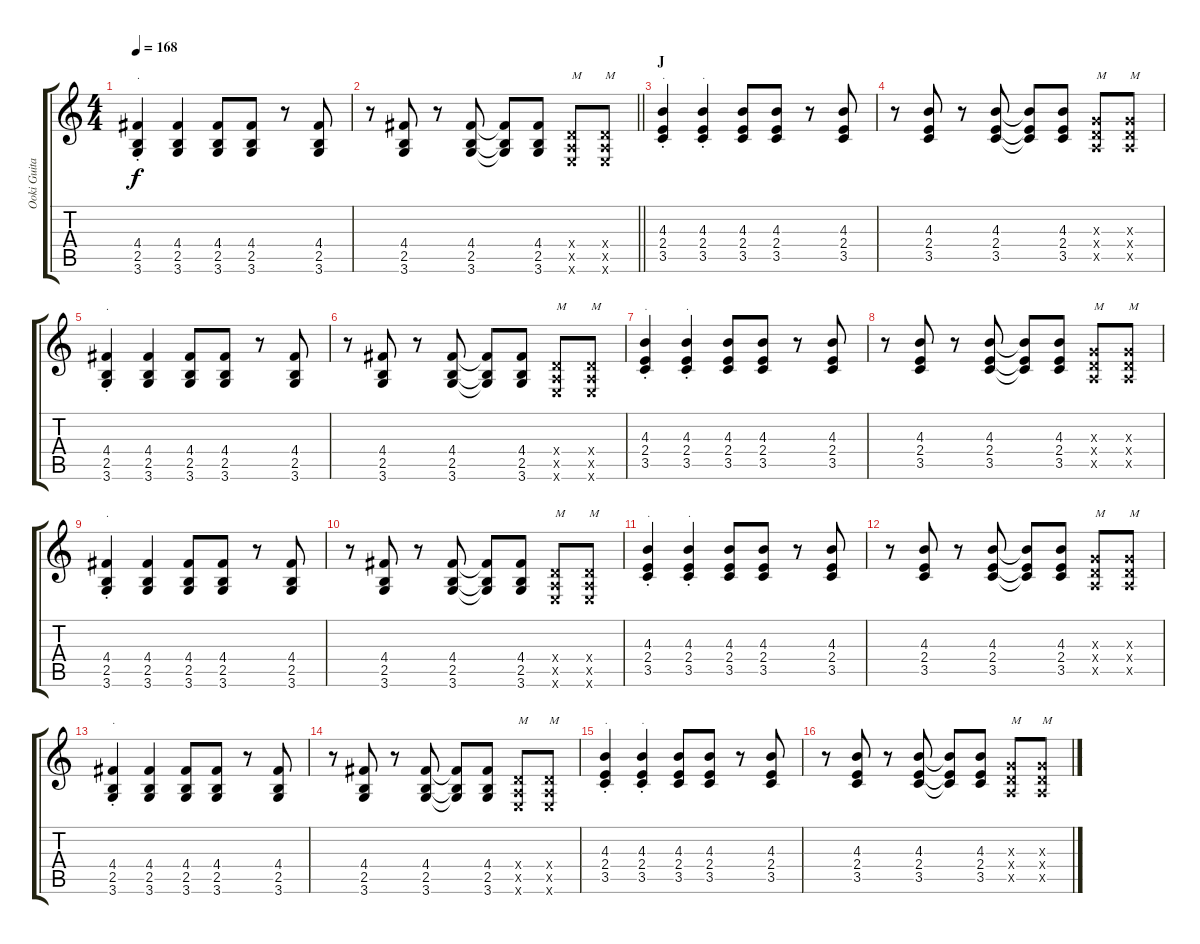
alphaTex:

\track ("Ooki Guitar" "Ooki Guita") {instrument electricguitarjazz}
\staff {score tabs}
\tuning (E4 B3 G3 D3 A2 E2) {hide}
\ts (4 4)
\tempo 168
\clef g2
\ks c
(4.4{st} 2.5{st} 3.6{st}).4{txt "." dy f} (4.4 2.5 3.6).4 (4.4 2.5 3.6).8 (4.4 2.5 3.6).8 r.8 (4.4 2.5 3.6).8 |
\barLineRight lightlight
r.8 (4.4 2.5 3.6).8 r.8 (4.4 2.5 3.6).8 (4.4{t} 2.5{t} 3.6{t}).8 (4.4 2.5 3.6).8 (0.4{x} 0.5{x} 0.6{x}).8{txt "M"} (0.4{x} 0.5{x} 0.6{x}).8{txt "M"} |
\section ("" "J")
(4.3{st} 2.4{st} 3.5{st}).4{txt "."} (4.3{st} 2.4{st} 3.5{st}).4{txt "."} (4.3 2.4 3.5).8 (4.3 2.4 3.5).8 r.8 (4.3 2.4 3.5).8 |
r.8 (4.3 2.4 3.5).8 r.8 (4.3 2.4 3.5).8 (4.3{t} 2.4{t} 3.5{t}).8 (4.3 2.4 3.5).8 (0.3{x} 0.4{x} 0.5{x}).8{txt "M"} (0.3{x} 0.4{x} 0.5{x}).8{txt "M"} |
(4.4{st} 2.5{st} 3.6{st}).4{txt "."} (4.4 2.5 3.6).4 (4.4 2.5 3.6).8 (4.4 2.5 3.6).8 r.8 (4.4 2.5 3.6).8 |
r.8 (4.4 2.5 3.6).8 r.8 (4.4 2.5 3.6).8 (4.4{t} 2.5{t} 3.6{t}).8 (4.4 2.5 3.6).8 (0.4{x} 0.5{x} 0.6{x}).8{txt "M"} (0.4{x} 0.5{x} 0.6{x}).8{txt "M"} |
(4.3{st} 2.4{st} 3.5{st}).4{txt "."} (4.3{st} 2.4{st} 3.5{st}).4{txt "."} (4.3 2.4 3.5).8 (4.3 2.4 3.5).8 r.8 (4.3 2.4 3.5).8 |
r.8 (4.3 2.4 3.5).8 r.8 (4.3 2.4 3.5).8 (4.3{t} 2.4{t} 3.5{t}).8 (4.3 2.4 3.5).8 (0.3{x} 0.4{x} 0.5{x}).8{txt "M"} (0.3{x} 0.4{x} 0.5{x}).8{txt "M"} |
(4.4{st} 2.5{st} 3.6{st}).4{txt "."} (4.4 2.5 3.6).4 (4.4 2.5 3.6).8 (4.4 2.5 3.6).8 r.8 (4.4 2.5 3.6).8 |
r.8 (4.4 2.5 3.6).8 r.8 (4.4 2.5 3.6).8 (4.4{t} 2.5{t} 3.6{t}).8 (4.4 2.5 3.6).8 (0.4{x} 0.5{x} 0.6{x}).8{txt "M"} (0.4{x} 0.5{x} 0.6{x}).8{txt "M"} |
(4.3{st} 2.4{st} 3.5{st}).4{txt "."} (4.3{st} 2.4{st} 3.5{st}).4{txt "."} (4.3 2.4 3.5).8 (4.3 2.4 3.5).8 r.8 (4.3 2.4 3.5).8 |
r.8 (4.3 2.4 3.5).8 r.8 (4.3 2.4 3.5).8 (4.3{t} 2.4{t} 3.5{t}).8 (4.3 2.4 3.5).8 (0.3{x} 0.4{x} 0.5{x}).8{txt "M"} (0.3{x} 0.4{x} 0.5{x}).8{txt "M"} |
(4.4{st} 2.5{st} 3.6{st}).4{txt "."} (4.4 2.5 3.6).4 (4.4 2.5 3.6).8 (4.4 2.5 3.6).8 r.8 (4.4 2.5 3.6).8 |
r.8 (4.4 2.5 3.6).8 r.8 (4.4 2.5 3.6).8 (4.4{t} 2.5{t} 3.6{t}).8 (4.4 2.5 3.6).8 (0.4{x} 0.5{x} 0.6{x}).8{txt "M"} (0.4{x} 0.5{x} 0.6{x}).8{txt "M"} |
(4.3{st} 2.4{st} 3.5{st}).4{txt "."} (4.3{st} 2.4{st} 3.5{st}).4{txt "."} (4.3 2.4 3.5).8 (4.3 2.4 3.5).8 r.8 (4.3 2.4 3.5).8 |
r.8 (4.3 2.4 3.5).8 r.8 (4.3 2.4 3.5).8 (4.3{t} 2.4{t} 3.5{t}).8 (4.3 2.4 3.5).8 (0.3{x} 0.4{x} 0.5{x}).8{txt "M"} (0.3{x} 0.4{x} 0.5{x}).8{txt "M"}
